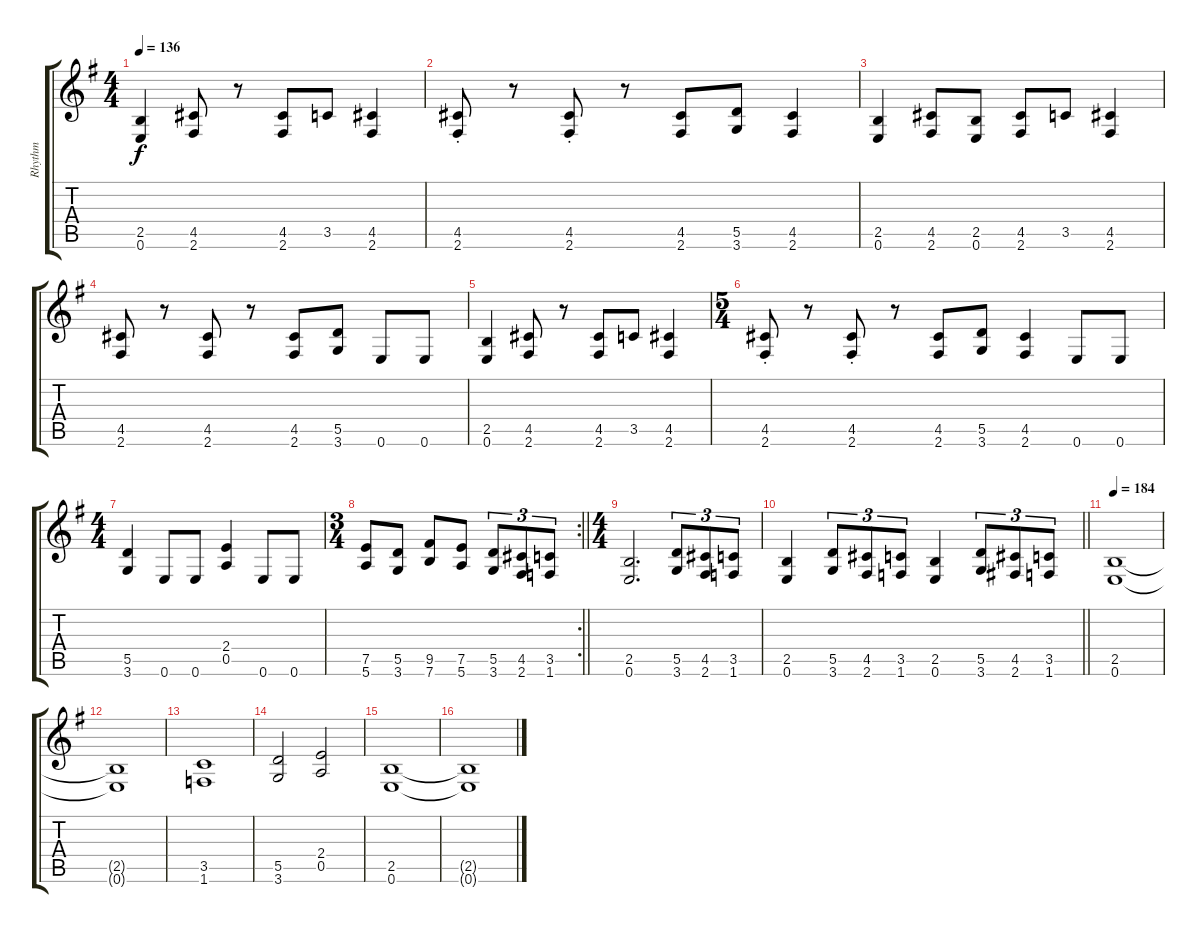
\track ("Rhythm" "Rhythm") {instrument distortionguitar}
\staff {score tabs}
\tuning (E4 B3 G3 D3 A2 E2) {hide}
\ts (4 4)
\tempo 136
\clef g2
\ks eminor
(2.5 0.6).4{dy f} (4.5 2.6).8 r.8 (4.5 2.6).8 3.5.8 (4.5 2.6).4 |
(4.5{st} 2.6{st}).8 r.8 (4.5{st} 2.6{st}).8 r.8 (4.5 2.6).8 (5.5 3.6).8 (4.5 2.6).4 |
(2.5 0.6).4 (4.5 2.6).8 (2.5 0.6).8 (4.5 2.6).8 3.5.8 (4.5 2.6).4 |
(4.5 2.6).8 r.8 (4.5 2.6).8 r.8 (4.5 2.6).8 (5.5 3.6).8 0.6.8 0.6.8 |
(2.5 0.6).4 (4.5 2.6).8 r.8 (4.5 2.6).8 3.5.8 (4.5 2.6).4 |
\ts (5 4)
(4.5{st} 2.6{st}).8 r.8 (4.5{st} 2.6{st}).8 r.8 (4.5 2.6).8 (5.5 3.6).8 (4.5 2.6).4 0.6.8 0.6.8 |
\ts (4 4)
(5.5 3.6).4 0.6.8 0.6.8 (2.4 0.5).4 0.6.8 0.6.8 |
\rc 2
\ts (3 4)
\barLineRight lightlight
(7.5 5.6).8 (5.5 3.6).8 (9.5 7.6).8 (7.5 5.6).8 (5.5 3.6).8{tu (3 2)} (4.5 2.6).8{tu (3 2)} (3.5 1.6).8{tu (3 2)} |
\ts (4 4)
(2.5 0.6).2{d} (5.5 3.6).8{tu (3 2)} (4.5 2.6).8{tu (3 2)} (3.5 1.6).8{tu (3 2)} |
\barLineRight lightlight
(2.5 0.6).4 (5.5 3.6).8{tu (3 2)} (4.5 2.6).8{tu (3 2)} (3.5 1.6).8{tu (3 2)} (2.5 0.6).4 (5.5 3.6).8{tu (3 2)} (4.5 2.6).8{tu (3 2)} (3.5 1.6).8{tu (3 2)} |
\tempo 184
(2.5 0.6).1 |
(2.5{t} 0.6{t}).1 |
(3.5 1.6).1 |
(5.5 3.6).2 (2.4 0.5).2 |
(2.5 0.6).1 |
(2.5{t} 0.6{t}).1
